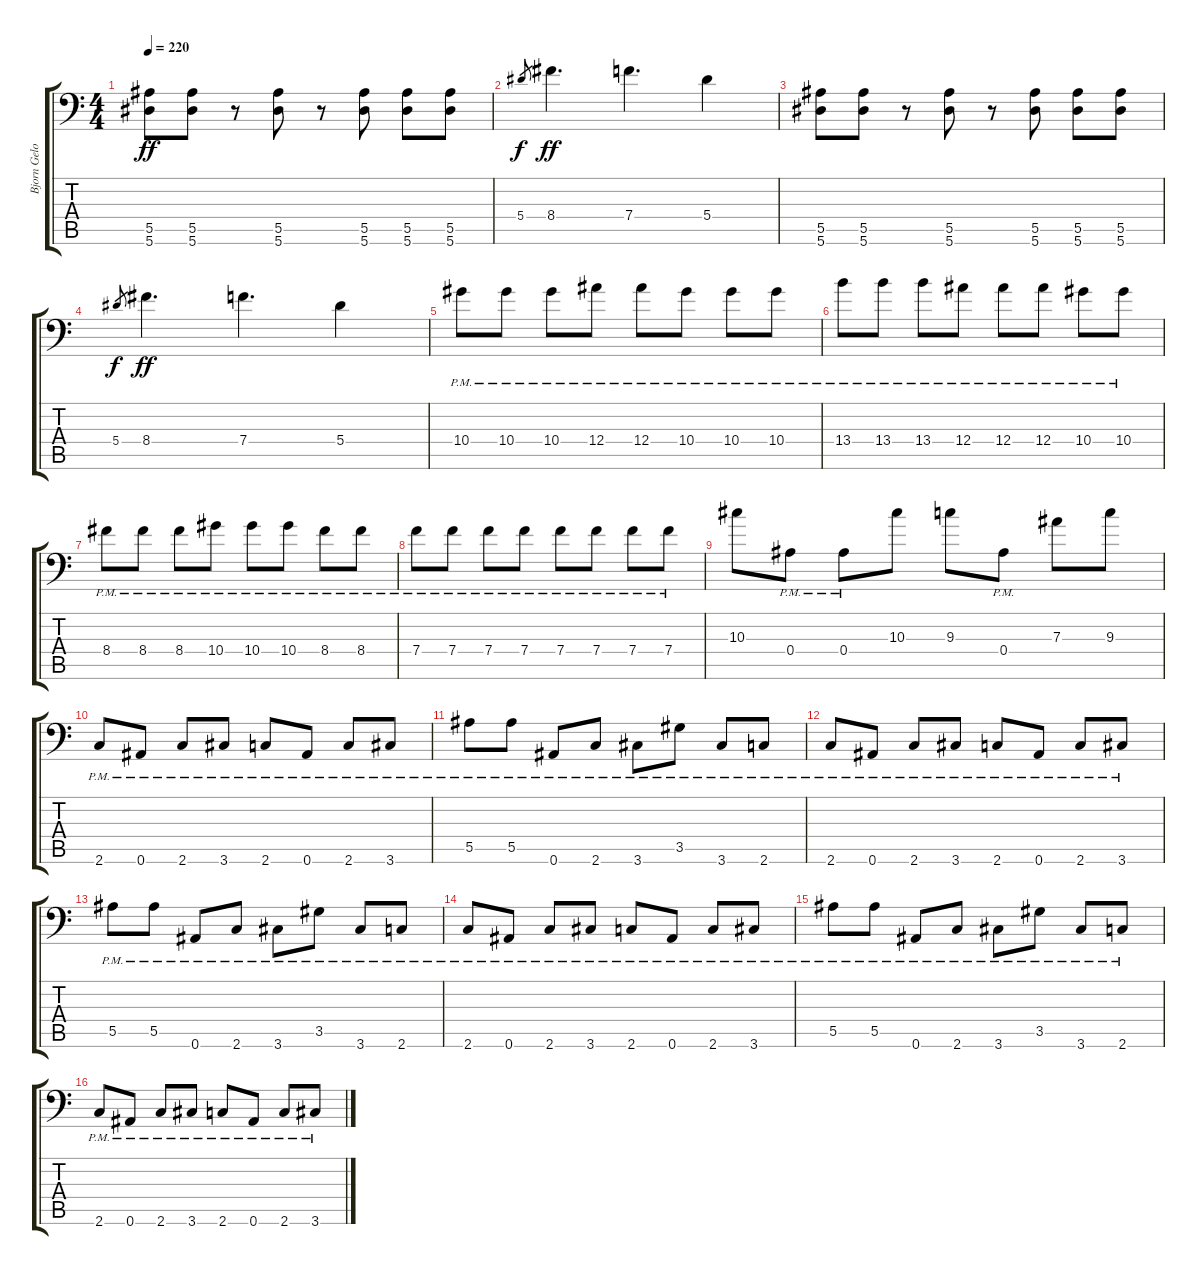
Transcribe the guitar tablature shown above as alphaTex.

\track ("Bjorn Gelotte " "Bjorn Gelo") {instrument distortionguitar}
\staff {score tabs}
\tuning (C4 G3 Eb3 Bb2 F2 Bb1) {hide}
\ts (4 4)
\tempo 220
\clef f4
\ks c
(5.5 5.6).8{dy ff} (5.5 5.6).8 r.8 (5.5 5.6).8 r.8 (5.5 5.6).8 (5.5 5.6).8 (5.5 5.6).8 |
5.4.8{gr dy f} 8.4.4{d dy ff} 7.4.4{d} 5.4.4 |
(5.5 5.6).8 (5.5 5.6).8 r.8 (5.5 5.6).8 r.8 (5.5 5.6).8 (5.5 5.6).8 (5.5 5.6).8 |
5.4.8{gr dy f} 8.4.4{d dy ff} 7.4.4{d} 5.4.4 |
10.4{pm}.8 10.4{pm}.8 10.4{pm}.8 12.4{pm}.8 12.4{pm}.8 10.4{pm}.8 10.4{pm}.8 10.4{pm}.8 |
13.4{pm}.8 13.4{pm}.8 13.4{pm}.8 12.4{pm}.8 12.4{pm}.8 12.4{pm}.8 10.4{pm}.8 10.4{pm}.8 |
8.4{pm}.8 8.4{pm}.8 8.4{pm}.8 10.4{pm}.8 10.4{pm}.8 10.4{pm}.8 8.4{pm}.8 8.4{pm}.8 |
7.4{pm}.8 7.4{pm}.8 7.4{pm}.8 7.4{pm}.8 7.4{pm}.8 7.4{pm}.8 7.4{pm}.8 7.4{pm}.8 |
10.3.8 0.4{pm}.8 0.4{pm}.8 10.3.8 9.3.8 0.4{pm}.8 7.3.8 9.3.8 |
2.6{pm}.8 0.6{pm}.8 2.6{pm}.8 3.6{pm}.8 2.6{pm}.8 0.6{pm}.8 2.6{pm}.8 3.6{pm}.8 |
5.5{pm}.8 5.5{pm}.8 0.6{pm}.8 2.6{pm}.8 3.6{pm}.8 3.5{pm}.8 3.6{pm}.8 2.6{pm}.8 |
2.6{pm}.8 0.6{pm}.8 2.6{pm}.8 3.6{pm}.8 2.6{pm}.8 0.6{pm}.8 2.6{pm}.8 3.6{pm}.8 |
5.5{pm}.8 5.5{pm}.8 0.6{pm}.8 2.6{pm}.8 3.6{pm}.8 3.5{pm}.8 3.6{pm}.8 2.6{pm}.8 |
2.6{pm}.8 0.6{pm}.8 2.6{pm}.8 3.6{pm}.8 2.6{pm}.8 0.6{pm}.8 2.6{pm}.8 3.6{pm}.8 |
5.5{pm}.8 5.5{pm}.8 0.6{pm}.8 2.6{pm}.8 3.6{pm}.8 3.5{pm}.8 3.6{pm}.8 2.6{pm}.8 |
2.6{pm}.8 0.6{pm}.8 2.6{pm}.8 3.6{pm}.8 2.6{pm}.8 0.6{pm}.8 2.6{pm}.8 3.6{pm}.8
